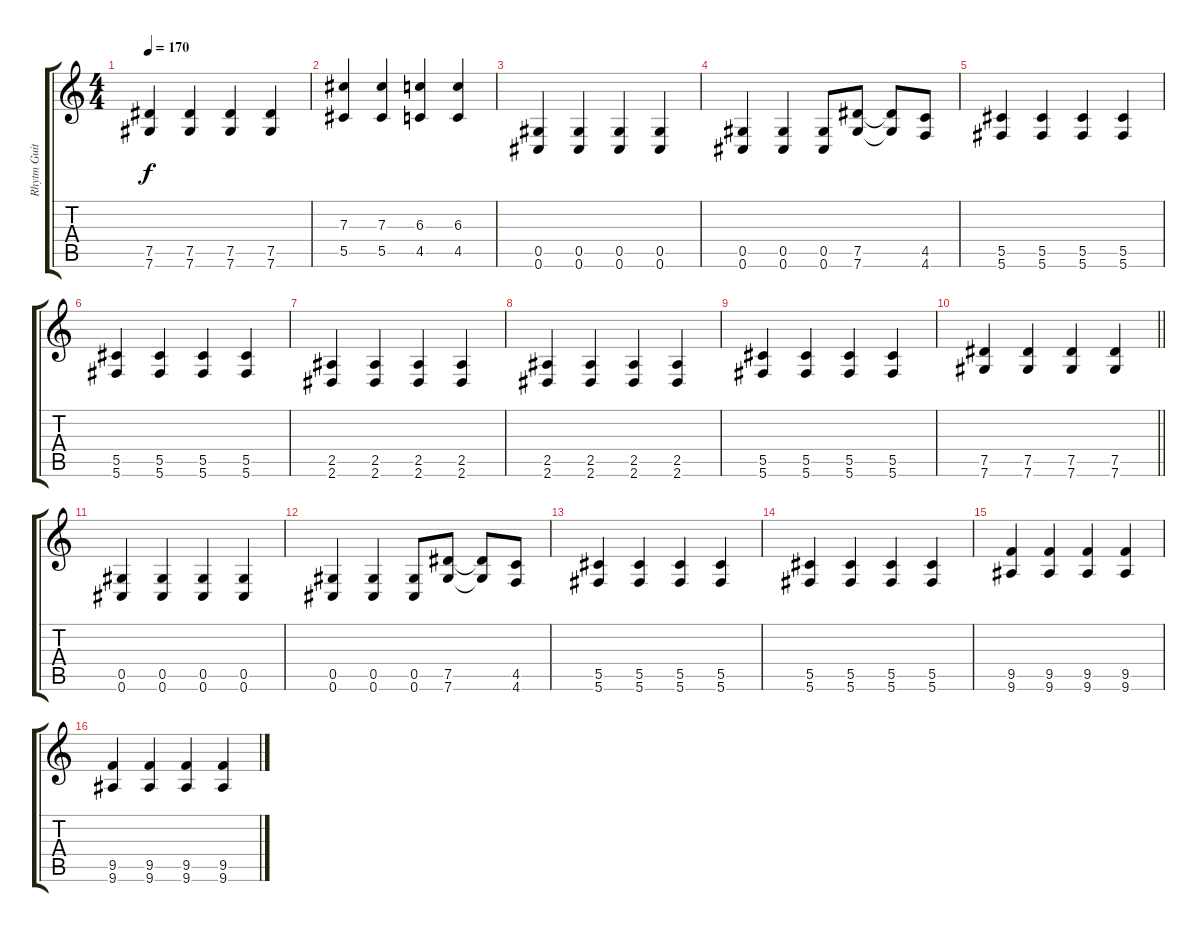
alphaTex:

\track ("Rhytm Guitar [L]" "Rhytm Guit") {instrument distortionguitar}
\staff {score tabs}
\tuning (Eb4 Bb3 Gb3 Db3 Ab2 Db2) {hide}
\ts (4 4)
\tempo 170
\clef g2
\ks c
(7.5 7.6).4{dy f} (7.5 7.6).4 (7.5 7.6).4 (7.5 7.6).4 |
(7.3 5.5).4 (7.3 5.5).4 (6.3 4.5).4 (6.3 4.5).4 |
(0.5 0.6).4 (0.5 0.6).4 (0.5 0.6).4 (0.5 0.6).4 |
(0.5 0.6).4 (0.5 0.6).4 (0.5 0.6).8 (7.5 7.6).8 (7.5{t} 7.6{t}).8 (4.5 4.6).8 |
(5.5 5.6).4 (5.5 5.6).4 (5.5 5.6).4 (5.5 5.6).4 |
(5.5 5.6).4 (5.5 5.6).4 (5.5 5.6).4 (5.5 5.6).4 |
(2.5 2.6).4 (2.5 2.6).4 (2.5 2.6).4 (2.5 2.6).4 |
(2.5 2.6).4 (2.5 2.6).4 (2.5 2.6).4 (2.5 2.6).4 |
(5.5 5.6).4 (5.5 5.6).4 (5.5 5.6).4 (5.5 5.6).4 |
\barLineRight lightlight
(7.5 7.6).4 (7.5 7.6).4 (7.5 7.6).4 (7.5 7.6).4 |
(0.5 0.6).4 (0.5 0.6).4 (0.5 0.6).4 (0.5 0.6).4 |
(0.5 0.6).4 (0.5 0.6).4 (0.5 0.6).8 (7.5 7.6).8 (7.5{t} 7.6{t}).8 (4.5 4.6).8 |
(5.5 5.6).4 (5.5 5.6).4 (5.5 5.6).4 (5.5 5.6).4 |
(5.5 5.6).4 (5.5 5.6).4 (5.5 5.6).4 (5.5 5.6).4 |
(9.5 9.6).4 (9.5 9.6).4 (9.5 9.6).4 (9.5 9.6).4 |
(9.5 9.6).4 (9.5 9.6).4 (9.5 9.6).4 (9.5 9.6).4
